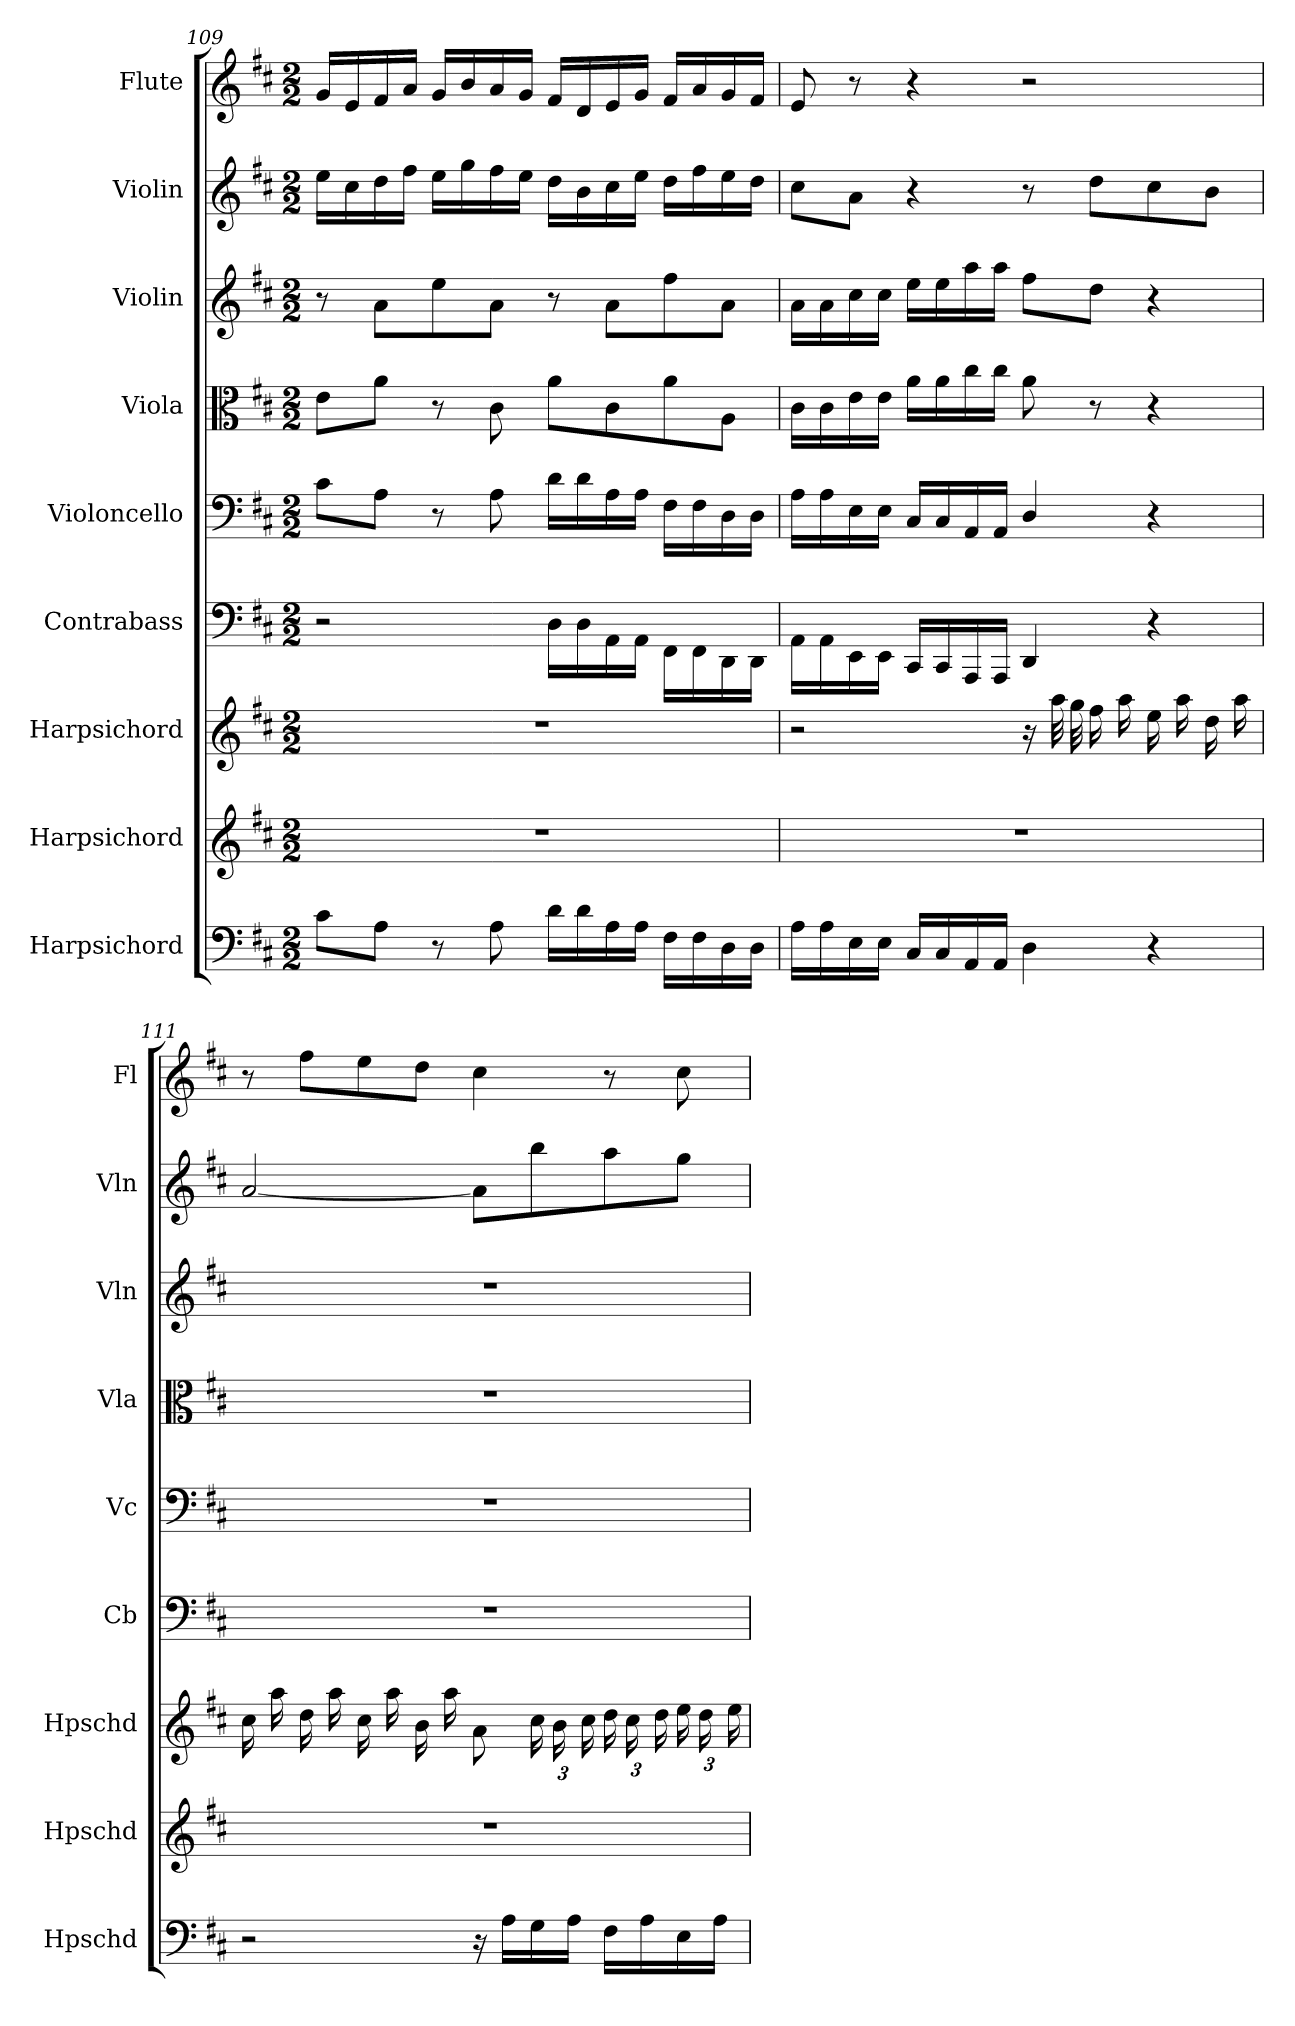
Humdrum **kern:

**kern	**kern	**kern	**kern	**kern	**kern	**kern	**kern	**kern
*part9	*part8	*part7	*part6	*part5	*part4	*part3	*part2	*part1
*staff9	*staff8	*staff7	*staff6	*staff5	*staff4	*staff3	*staff2	*staff1
*I"Harpsichord	*I"Harpsichord	*I"Harpsichord	*I"Contrabass	*I"Violoncello	*I"Viola	*I"Violin	*I"Violin	*I"Flute
*I'Hpschd	*I'Hpschd	*I'Hpschd	*I'Cb	*I'Vc	*I'Vla	*I'Vln	*I'Vln	*I'Fl
*clefF4	*clefG2	*clefG2	*clefF4	*clefF4	*clefC3	*clefG2	*clefG2	*clefG2
*	*	*	*ITrd7c12	*	*	*	*	*
*k[f#c#]	*k[f#c#]	*k[f#c#]	*k[f#c#]	*k[f#c#]	*k[f#c#]	*k[f#c#]	*k[f#c#]	*k[f#c#]
*D:	*D:	*D:	*D:	*D:	*D:	*D:	*D:	*D:
*M2/2	*M2/2	*M2/2	*M2/2	*M2/2	*M2/2	*M2/2	*M2/2	*M2/2
=109	=109	=109	=109	=109	=109	=109	=109	=109
8c#\L	1r	1r	2r	8c#\L	8e\L	8r	16ee\LL	16g/LL
.	.	.	.	.	.	.	16cc#\	16e/
8A\J	.	.	.	8A\J	8a\J	8a\L	16dd\	16f#/
.	.	.	.	.	.	.	16ff#\JJ	16a/JJ
8r	.	.	.	8r	8r	8ee\	16ee\LL	16g/LL
.	.	.	.	.	.	.	16gg\	16b/
8A\	.	.	.	8A\	8c#\	8a\J	16ff#\	16a/
.	.	.	.	.	.	.	16ee\JJ	16g/JJ
16d\LL	.	.	16DD\LL	16d\LL	8a\L	8r	16dd\LL	16f#/LL
16d\	.	.	16DD\	16d\	.	.	16b\	16d/
16A\	.	.	16AAA\	16A\	8c#\	8a\L	16cc#\	16e/
16A\JJ	.	.	16AAA\JJ	16A\JJ	.	.	16ee\JJ	16g/JJ
16F#\LL	.	.	16FFF#\LL	16F#\LL	8a\	8ff#\	16dd\LL	16f#/LL
16F#\	.	.	16FFF#\	16F#\	.	.	16ff#\	16a/
16D\	.	.	16DDD\	16D\	8A\J	8a\J	16ee\	16g/
16D\JJ	.	.	16DDD\JJ	16D\JJ	.	.	16dd\JJ	16f#/JJ
=110	=110	=110	=110	=110	=110	=110	=110	=110
16A\LL	1r	2r	16AAA\LL	16A\LL	16c#\LL	16a\LL	8cc#\L	8e/
16A\	.	.	16AAA\	16A\	16c#\	16a\	.	.
16E\	.	.	16EEE\	16E\	16e\	16cc#\	8a\J	8r
16E\JJ	.	.	16EEE\JJ	16E\JJ	16e\JJ	16cc#\JJ	.	.
16C#/LL	.	.	16CCC#/LL	16C#/LL	16a\LL	16ee\LL	4r	4r
16C#/	.	.	16CCC#/	16C#/	16a\	16ee\	.	.
16AA/	.	.	16AAAA/	16AA/	16cc#\	16aa\	.	.
16AA/JJ	.	.	16AAAA/JJ	16AA/JJ	16cc#\JJ	16aa\JJ	.	.
4D\	.	16r	4DDD/	4D/	8a\	8ff#\L	8r	2r
.	.	32aa\	.	.	.	.	.	.
.	.	32gg\	.	.	.	.	.	.
.	.	16ff#\	.	.	8r	8dd\J	8dd\L	.
.	.	16aa\	.	.	.	.	.	.
4r	.	16ee\	4r	4r	4r	4r	8cc#\	.
.	.	16aa\	.	.	.	.	.	.
.	.	16dd\	.	.	.	.	8b\J	.
.	.	16aa\	.	.	.	.	.	.
=111	=111	=111	=111	=111	=111	=111	=111	=111
2r	1r	16cc#\	1r	1r	1r	1r	[2a/	8r
.	.	16aa\	.	.	.	.	.	.
.	.	16dd\	.	.	.	.	.	8ff#\L
.	.	16aa\	.	.	.	.	.	.
.	.	16cc#\	.	.	.	.	.	8ee\
.	.	16aa\	.	.	.	.	.	.
.	.	16b\	.	.	.	.	.	8dd\J
.	.	16aa\	.	.	.	.	.	.
16r	.	8a\	.	.	.	.	8a\L]	4cc#\
16A\LL	.	.	.	.	.	.	.	.
*	*	*Xbrackettup	*	*	*	*	*	*
16G\	.	24cc#\	.	.	.	.	8bb\	.
.	.	24b\	.	.	.	.	.	.
16A\JJ	.	.	.	.	.	.	.	.
.	.	24cc#\	.	.	.	.	.	.
16F#\LL	.	24dd\	.	.	.	.	8aa\	8r
.	.	24cc#\	.	.	.	.	.	.
16A\	.	.	.	.	.	.	.	.
.	.	24dd\	.	.	.	.	.	.
16E\	.	24ee\	.	.	.	.	8gg\J	8cc#\
.	.	24dd\	.	.	.	.	.	.
16A\JJ	.	.	.	.	.	.	.	.
.	.	24ee\	.	.	.	.	.	.
=	=	=	=	=	=	=	=	=
*-	*-	*-	*-	*-	*-	*-	*-	*-
